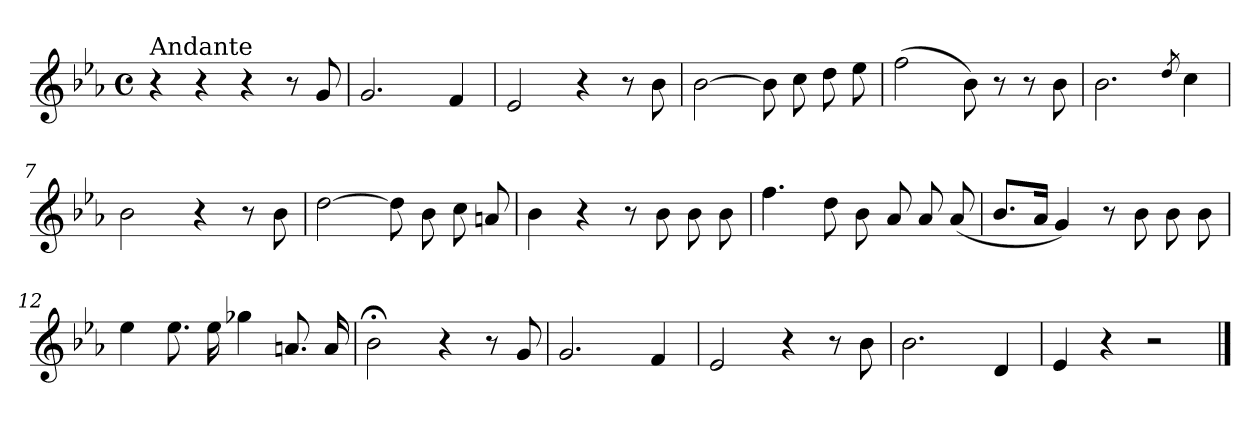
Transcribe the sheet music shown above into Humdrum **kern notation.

**kern
*part1
*staff1
*clefG2
*k[b-e-a-]
*E-:
*M4/4
*met(c)
=1
!LO:TX:a:t=Andante
4r
4r
4r
8r
8g/
=2
2.g/
4f/
=3
2e-/
4r
8r
8b-\
=4
[2b-\
8b-\]
8cc\
8dd\
8ee-\
=5
(>2ff\
8b-\)
8r
8r
8b-\
!!LO:LB:g=z
=6
2.b-\
8qdd/
4cc\
=7
2b-\
4r
8r
8b-\
=8
[2dd\
8dd\]
8b-\
8cc\
8an/
=9
4b-\
4r
8r
8b-\
8b-\
8b-\
=10
4.ff\
8dd\
8b-\
8a-/
8a-/
(<8a-/
!!LO:LB:g=z
=11
8.b-/L
16a-/Jk
4g/)
8r
8b-\
8b-\
8b-\
=12
4ee-\
8.ee-\
16ee-\
4gg-X\
8.an/
16a/
=13
2b-;<\
4r
8r
8g/
=14
2.g/
4f/
=15
2e-/
4r
8r
8b-\
=16
2.b-\
4d/
!!LO:LB:g=z
=17
4e-/
4r
2r
==
*-
